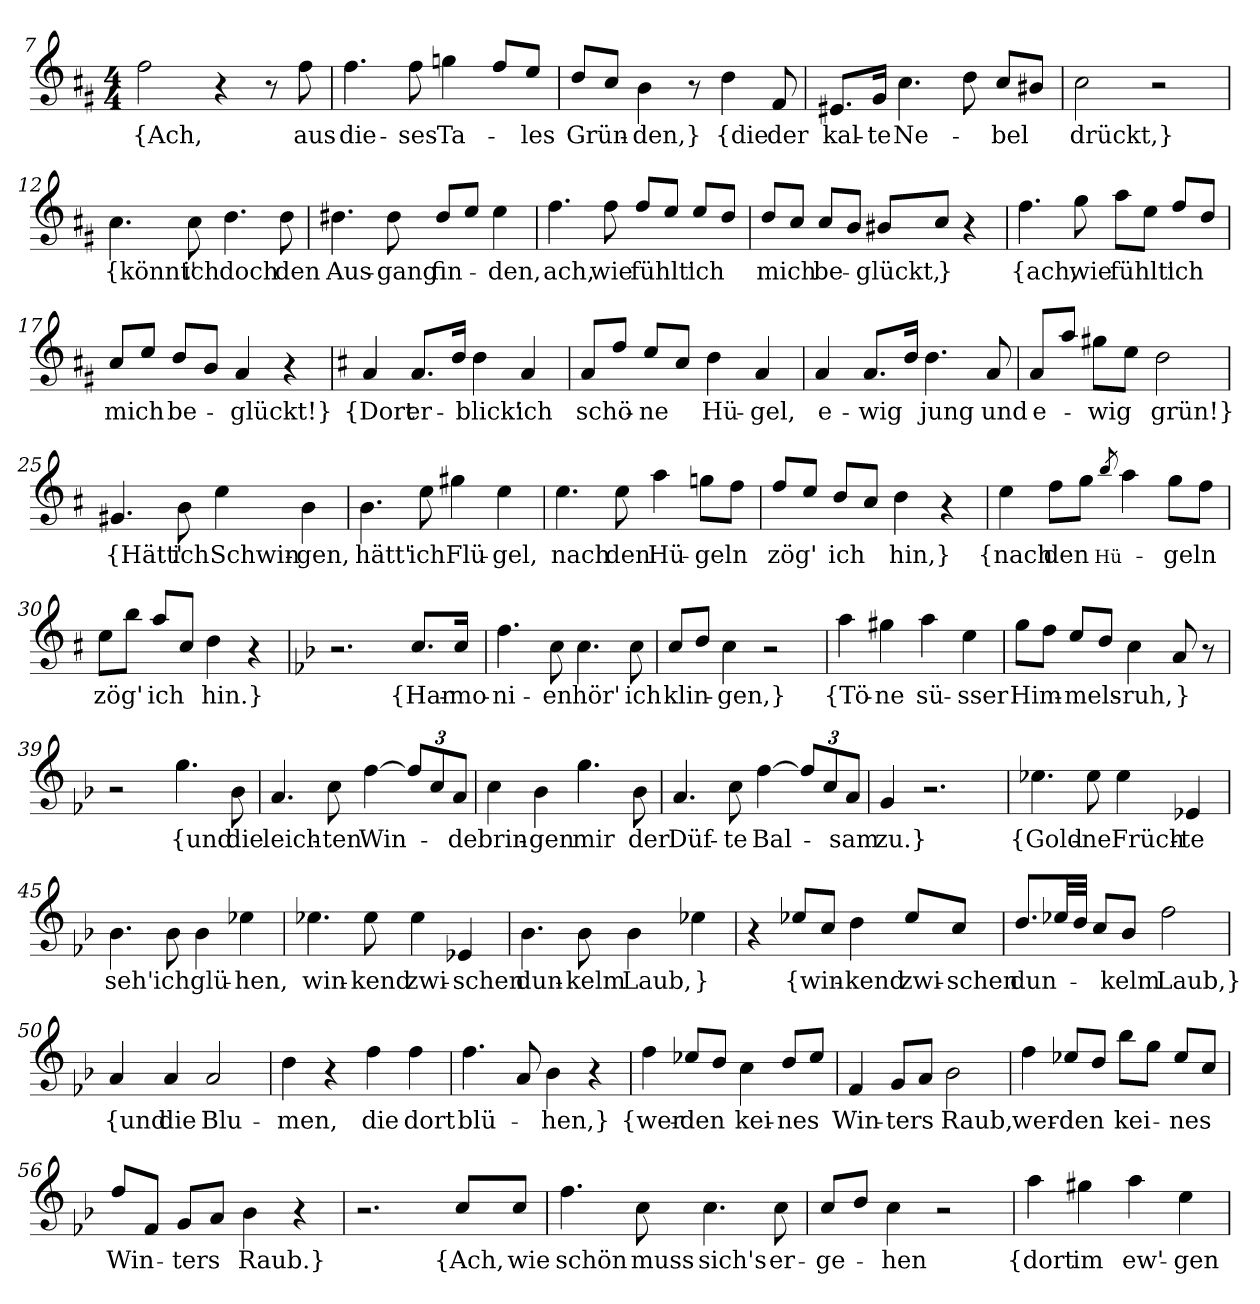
**kern	**text
*part1	*part1
*staff1	*staff1
*clefG4	*
*k[f#c#]	*
*M4/4	*
=7	=7
2b	{Ach,
4r	.
8r	.
8b	aus
=8	=8
4.b	die-
8b	-ses
4ccn	Ta-
8b/L	.
8a/J	-les
=9	=9
8g/L	Grün-
8f#/J	.
4e	-den,}
8r	.
4g	{die
8B	der
=10	=10
8.A#X/L	kal-
16c#/Jk	-te
4.f#	Ne-
8g	.
8f#/L	-bel
8e#X/J	.
=11	=11
2f#	drückt,}
2r	.
=12	=12
4.f#	{könnt'
8f#	ich
4.g	doch
8g	den
=13	=13
4.g#X	Aus-
8g#	-gang
8g#/L	fin-
8a/J	.
4a	-den,
=14	=14
4.b	ach,
8b	wie
8b/L	fühlt'
8a/J	.
8a/L	ich
8g/J	.
=15	=15
8g/L	mich
8f#/J	.
8f#/L	be-
8e/J	.
8e#X/L	-glückt,
8f#/J	}
4r	.
=16	=16
4.b	{ach,
8cc#	wie
8dd\L	fühlt'
8a\J	.
8b/L	ich
8g/J	.
=17	=17
8f#/L	mich
8a/J	.
8g/L	be-
8e/J	.
4d	-glückt!}
4r	.
=21	=21
*k[f#]	*
4d	{Dort
8.d/L	er-
16g/Jk	.
4g	-blick'
4d	ich
=22	=22
8d/L	schö-
8b/J	.
8a/L	-ne
8f#/J	.
4g	Hü-
4d	-gel,
=23	=23
4d	e-
8.d/L	-wig
16g/Jk	.
4.g	jung
8d	und
=24	=24
8d/L	e-
8dd/J	.
8cc#X\L	-wig
8a\J	.
2g	grün!}
=25	=25
4.c#X	{Hätt'
8e	ich
4a	Schwin-
4e	-gen,
=26	=26
4.e	hätt'
8a	ich
4cc#X	Flü-
4a	-gel,
=27	=27
4.a	nach
8a	den
4dd	Hü-
8ccn\L	-geln
8b\J	.
=28	=28
8b/L	zög'
8a/J	.
8g/L	ich
8f#/J	.
4g	hin,}
4r	.
=29	=29
4a	{nach
8b\L	den
8cc\J	.
8qee	Hü-
4dd	.
8cc\L	-geln
8b\J	.
=30	=30
8a\L	zög'
8ee\J	.
8dd/L	ich
8f#/J	.
4g	hin.}
4r	.
=34	=34
*k[b-e-]	*
2.r	.
8.f/L	{Har-
16f/Jk	-mo-
=35	=35
4.b-	-ni-
8f	-en
4.f	hör'
8f	ich
=36	=36
8f/L	klin-
8g/J	.
4f	-gen,}
2r	.
=37	=37
4dd	{Tö-
4cc#X	-ne
4dd	sü-
4a	-sser
=38	=38
8cc\L	Him-
8b-\J	.
8a/L	-mels-
8g/J	.
4f	-ruh,
8d	}
8r	.
=39	=39
2r	.
4.cc	{und
8e-	die
=40	=40
4.d	leich-
8f	-ten
[4b-	Win-
12b-/L]	.
12f/	.
12d/J	-de
=41	=41
4f	brin-
4e-	-gen
4.cc	mir
8e-	der
=42	=42
4.d	Düf-
8f	-te
[4b-	Bal-
12b-/L]	.
12f/	.
12d/J	-sam
=43	=43
4c	zu.}
2.r	.
=44	=44
4.a-X	{Gold-
8a-	-ne
4a-	Früch-
4A-X	-te
=45	=45
4.e-	seh'
8e-	ich
4e-	glü-
4a-X	-hen,
=46	=46
4.a-X	win-
8a-	-kend
4a-	zwi-
4A-X	-schen
=47	=47
4.e-	dun-
8e-	-kelm
4e-	Laub,
4a-X	}
=48	=48
4r	.
8a-X/L	{win-
8f/J	.
4g	-kend
8a-/L	zwi-
8f/J	-schen
=49	=49
8.g/L	dun-
32a-X/LL	.
32g/JJJ	.
8f/L	.
8e-/J	-kelm
2b-	Laub,}
=50	=50
4d	{und
4d	die
2d	Blu-
=51	=51
4g	-men,
4r	.
4b-	die
4b-	dort
=52	=52
4.b-	blü-
8d	.
4e-	-hen,}
4r	.
=53	=53
4b-	{wer-
8a-X/L	-den
8g/J	.
4f	kei-
8g/L	-nes
8a-/J	.
=54	=54
4B-	Win-
8c/L	-ters
8d/J	.
2e-	Raub,
=55	=55
4b-	wer-
8a-X/L	-den
8g/J	.
8ee-\L	kei-
8cc\J	.
8a-/L	-nes
8f/J	.
=56	=56
8b-/L	Win-
8B-/J	.
8c/L	-ters
8d/J	.
4e-	Raub.}
4r	.
=59	=59
2.r	.
8f/L	{Ach,
8f/J	wie
=60	=60
4.b-	schön
8f	muss
4.f	sich's
8f	er-
=61	=61
8f/L	-ge-
8g/J	.
4f	-hen
2r	.
=62	=62
4dd	{dort
4cc#X	im
4dd	ew'-
4a	-gen
=	=
*-	*-
